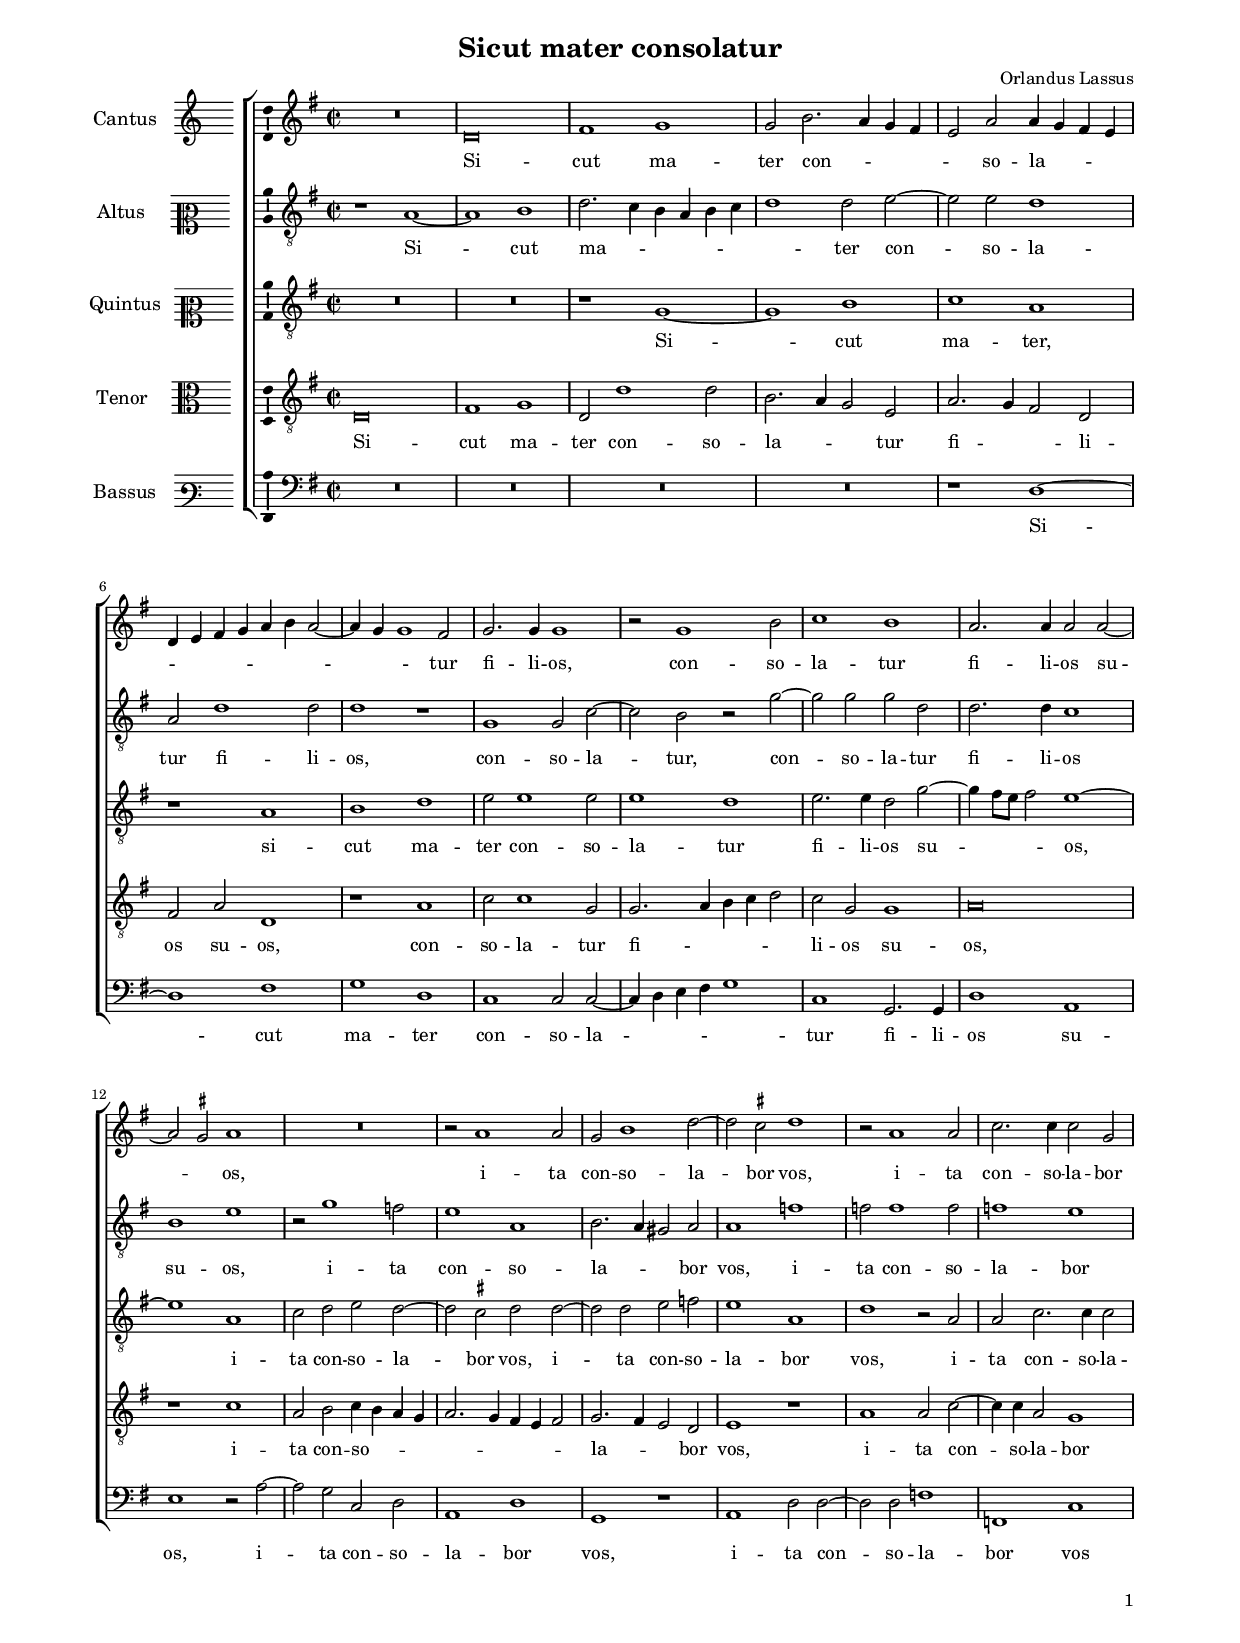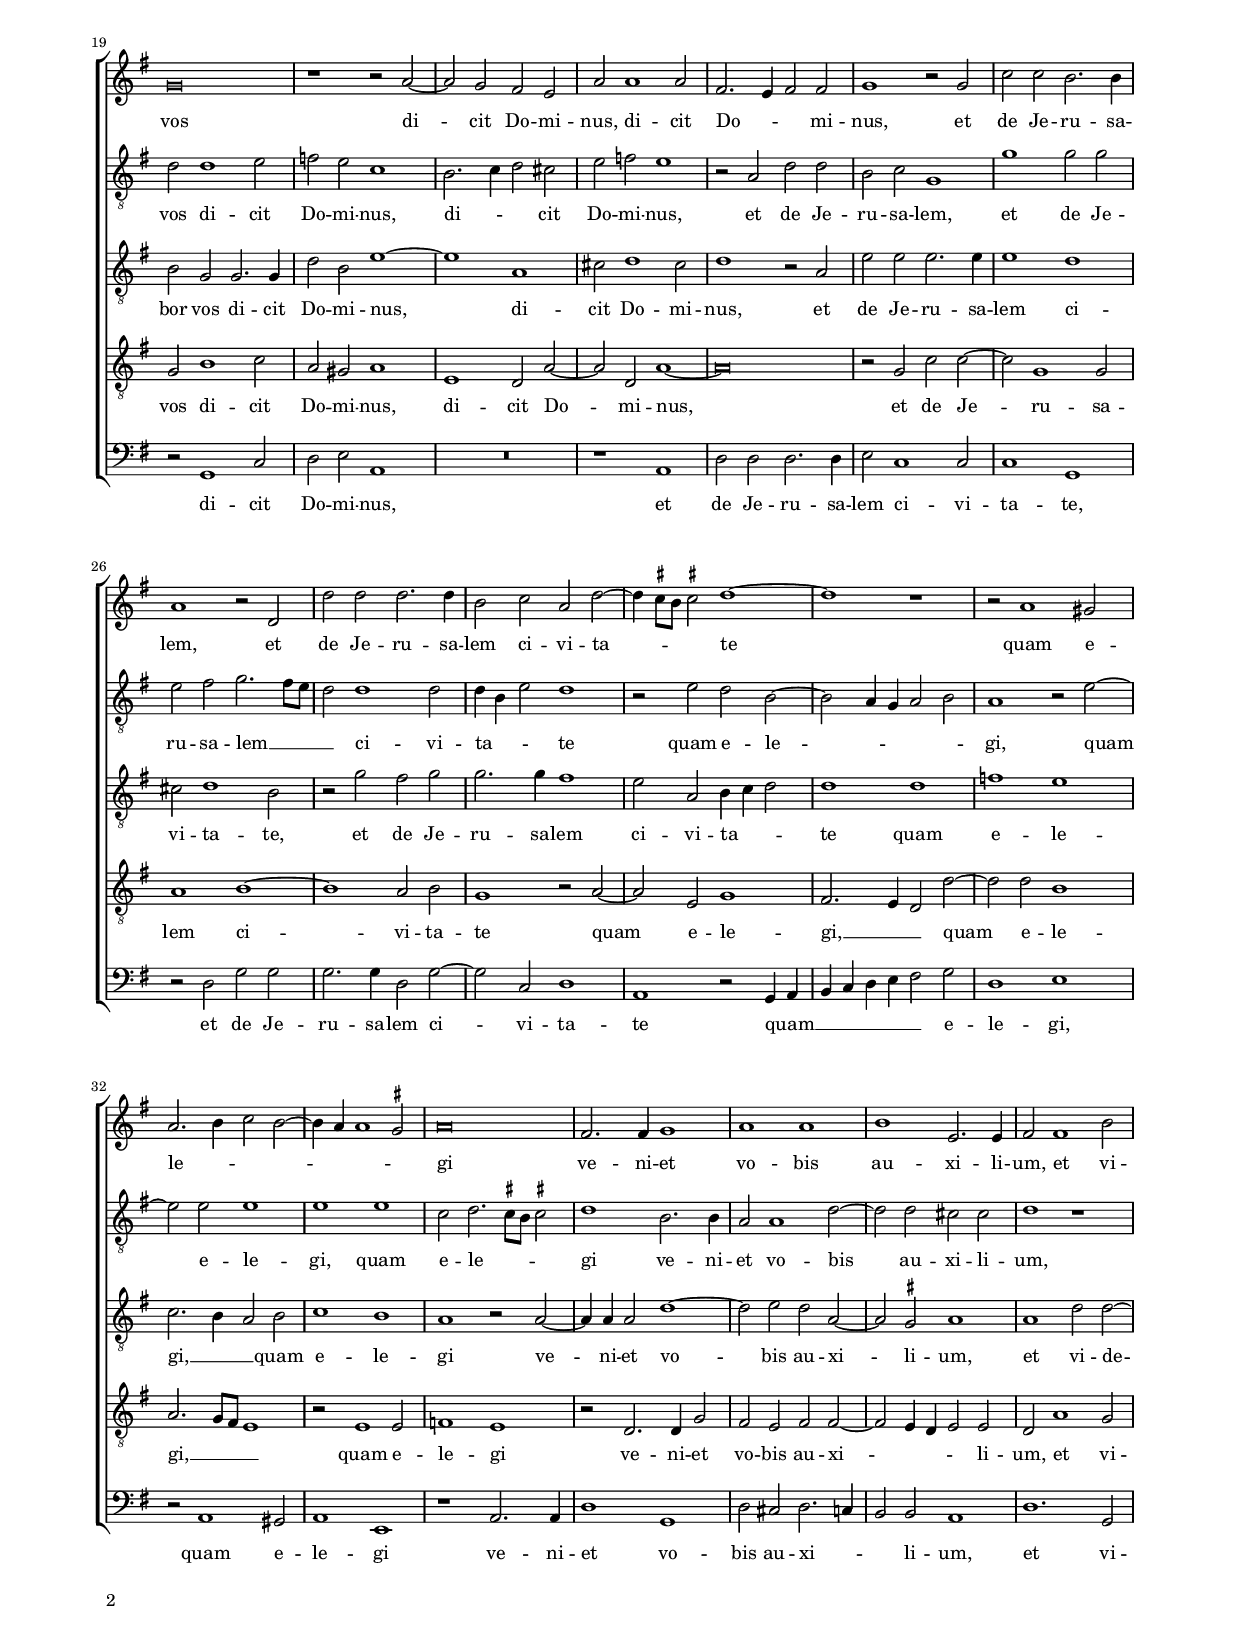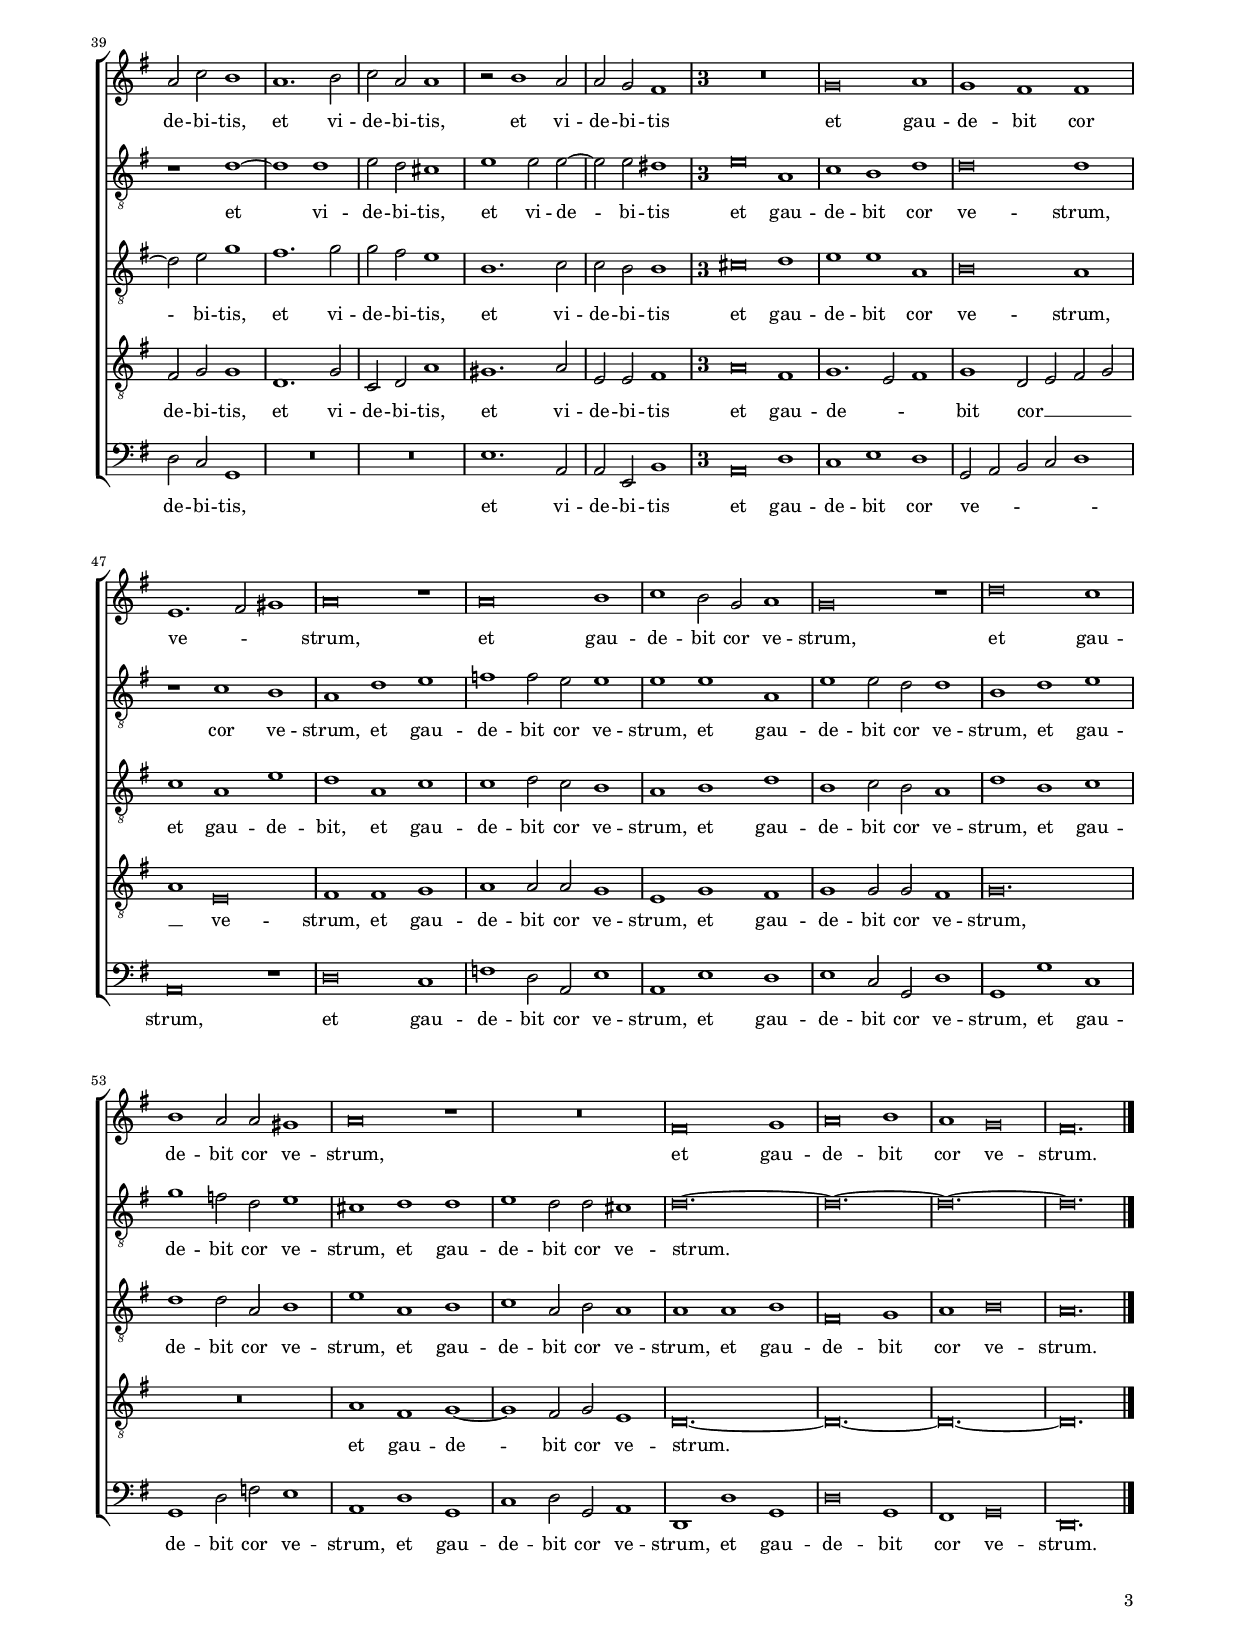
\header
{
  title="Sicut mater consolatur"
  composer="Orlandus Lassus"
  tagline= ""
}

\version "2.24.4"
\include "deutsch.ly"
#(set-global-staff-size 15)
#(ly:set-option 'point-and-click #f)

	
\paper
	{
	top-margin = 1.8 \cm
	bottom-margin = 1.2 \cm
	left-margin = 1.8 \cm
	right-margin = 1.8 \cm
	ragged-bottom = ##f
	ragged-last-bottom = ##t
	print-page-number = ##f
	system-system-spacing = #'((basic-distance . 17) (minimum-distance . 14) (padding . 7) (strechability . 150))
	oddFooterMarkup=\markup   \fill-line { "" \fromproperty #'page:page-number-string }
	evenFooterMarkup=\markup  \fill-line { \fromproperty #'page:page-number-string "" }
	last-bottom-spacing = #'((basic-distance . 12) (minimum-distance . 7) (padding . 4))
	systems-per-page = 3
	page-count = 3
%	min-systems-per-page = 3
	}


global = {
	\key c \major
	\time 2/2 \set Score.measureLength = #(ly:make-moment 2/1)
	\set Score.tempoHideNote = ##t
	\tempo 2 = 90
	\skip 1*2*43
	\time 3/1 \once \override Score.TimeSignature.style = #'single-digit
	\tempo 1 = 135
	\skip 1*3*16 \bar "|."
	}

	ficta = { \once \set suggestAccidentals = ##t }

	forget = #(define-music-function (music) (ly:music?) #{
		\accidentalStyle forget
		$music
		\accidentalStyle default
		#})

		m = \melisma
		me = \melismaEnd


incipitcantus = \markup { \score {
	{
	\set Staff.instrumentName = \markup { \fontsize #1 "Cantus" }
	\key c \major
	\clef violin
	s4 \bar ""
	}
	\layout  {
	raggedright = ##t
	indent = 1.6 \cm
	line-width = 2.6\cm
	\context { \Staff \remove Time_signature_engraver }
	\override Staff.Clef.Y-extent = #'(0 . 0)
	}} \hspace #1 }
	
	  
incipitaltus = \markup { \score {
	{
	\set Staff.instrumentName = \markup { \fontsize #1 "Altus" }
	\key c \major
	\clef mezzosoprano
	s4 \bar ""
	}
	\layout  {
	raggedright = ##t
	indent = 1.6 \cm
	line-width = 2.6\cm
	\context { \Staff \remove Time_signature_engraver }
	\override Staff.Clef.Y-extent = #'(0 . 0)
	}} \hspace #1 }
	  
	  
incipitquintus = \markup { \score {
	{
	\set Staff.instrumentName = \markup { \fontsize #1 "Quintus" }
	\key c \major
	\clef mezzosoprano
	s4 \bar ""
	}
	\layout  {
	raggedright = ##t
	indent = 1.6 \cm
	line-width = 2.6\cm
	\context { \Staff \remove Time_signature_engraver }
	\override Staff.Clef.Y-extent = #'(0 . 0)
	}} \hspace #1 }


incipittenor = \markup { \score {
	{
	\set Staff.instrumentName = \markup { \fontsize #1 "Tenor" }
	\key c \major
	\clef alto
	s4 \bar ""
	}
	\layout  {
	raggedright = ##t
	indent = 1.6 \cm
	line-width = 2.6\cm
	\context { \Staff \remove Time_signature_engraver }
	\override Staff.Clef.Y-extent = #'(0 . 0)
	}} \hspace #1 }
	  
	  
incipitbassus = \markup { \score {
	{
	\set Staff.instrumentName = \markup { \fontsize #1 "Bassus" }
	\key c \major
	\clef varbaritone
	s4 \bar ""
	}
	\layout  {
	raggedright = ##t
	indent = 1.6 \cm
	line-width = 2.6\cm
	\context { \Staff \remove Time_signature_engraver }
	\override Staff.Clef.Y-extent = #'(0 . 0)
	}} \hspace #1 }


cantus =  \relative c''
	{
	R\breve
	g\breve
	h1 c
	c2 e2. \m d4 c h
%5
	a2 \me d d4 \m c h a |
	g4 a h c d e d2~
	d4 c c1 \me h2
	c2. c4 c1
	r2 c1 e2
%10
	f1 e |
	d2. d4 d2 d~
	d2 \m \ficta cis \me d1
	R\breve
	r2 d1 d2
%15
	c2 e1 g2~ |
	g2 \ficta fis g1
	r2 d1 d2
	f2. f4 f2 c
	c\breve
%20
	r1 r2 d~ |
	d2 c h a
	d2 d1 d2
	h2. \m a4 h2 \me h
	c1 r2 c
%25
	f2 f e2. e4 |
	d1 r2 g,
	g'2 g g2. g4
	e2 f d g~
	g4 \m \ficta fis8 e \ficta fis!2 \me g1~
%30
	g1 r |
	r2 d1 cis2
	d2. \m e4 f2 e~
	e4 d d1 \ficta cis2 \me
	d\breve
%35
	h2. h4 c1 |
	d1 d
	e1 a,2. a4
	h2 h1 e2
	d2 f e1
%40
	d1. e2 |
	f2 d d1
	r2 e1 d2
	d2 c h1 | %  here starts 3/1 section
	R\breve.
%45
	c\breve d1 |
	c1 h h
	a1. \m h2 cis1 \me
	d\breve r1
	d\breve e1
%50
	f1 e2 c d1 |
	c\breve r1
	g'\breve f1 \break
	e1 d2 d cis1
	d\breve r1
%55
	R\breve. |
	h\breve c1
	d\breve e1
	d1 c\breve
	h\breve. |
	}


altus =  \relative c'
	{
	r1 d~
	d1 e
	g2. \m f4 e d e f
	g1 \me g2 a~
%5
	a2 a g1 |
	d2 g1 g2
	g1 r
	c,1 c2 f~
	f2 e r c'~
%10
	c2 c c g |
	g2. g4 f1
	e1 a
	r2 c1 b2
	a1 d,
%15
	e2. \m d4 cis2 \me d |
	d1 b'
	b2 b1 b2
	b1 a
	g2 g1 a2
%20
	b2 a f1 |
	e2. \m f4 g2 \me fis
	a2 b a1
	r2 d, g g
	e2 f c1
%25
	c'1 c2 c |
	a2 h c2. \m h8 a
	g2 \me g1 g2
	g4 \m e a2 \me g1
	r2 a g e~
%30
	e2 \m d4 c d2 e \me |
	d1 r2 a'~
	a2 a a1
	a1 a
	f2 g2. \m \ficta fis8 e \ficta fis!2 \me
%35
	g1 e2. e4 |
	d2 d1 g2~
	g2 g fis fis
	g1 r
	r1 g~
%40
	g1 g |
	a2 g fis1
	a1 a2 a~
	a2 a gis1 | % here starts 3/1 section
	a\breve d,1
%45
	f1 e g |
	g\breve g1
	r1 f e
	d1 g a
	b1 b2 a a1
%50
	a1 a d, |
	a'1 a2 g g1
	e1 g a
	c1 b2 g a1
	fis1 g g
%55
	a1 g2 g fis1 |
	g\breve.~
	g\breve.~
	g\breve.~
	g\breve. |
	}


quintus =  \relative c'
	{
	R\breve
	R
	r1 c~
	c1 e
%5
	f1 d |
	r1 d
	e1 g
	a2 a1 a2
	a1 g
%10
	a2. a4 g2 c~ |
	c4 \m h8 a h2 \me a1~
	a1 d,
	f2 g a g~
	g2 \ficta fis g g~
%15
	g2 g a b |
	a1 d,
	g1 r2 d
	d2 f2. f4 f2
	e2 c c2. c4
%20
	g'2 e a1~ |
	a1 d,
	fis2 g1 fis2
	g1 r2 d
	a'2 a a2. a4
%25
	a1 g |
	fis2 g1 e2
	r2 c' h c
	c2. c4 h1
	a2 d, e4 \m f g2 \me
%30
	g1 g |
	b1 a
	f2. \m e4 d2 \me e
	f1 e
	d1 r2 d~
%35
	d4 d d2 g1~ |
	g2 a g d~
	d2 \ficta cis d1 
	d1 g2 g~
	g2 a c1
%40
	h1. c2 |
	c2 h a1
	e1. f2
	f2 e e1 | % here starts 3/1 section
	fis\breve g1
%45
	a1 a d, |
	e\breve d1
	f1 d a'
	g1 d f
	f1 g2 f e1
%50
	d1 e g |
	e1 f2 e d1
	g1 e f
	g1 g2 d e1
	a1 d, e
%55
	f1 d2 e d1 |
	d1 d e
	h\breve c1
	d1 e\breve
	d\breve. |
	}


tenor  =  \relative c'
	{
	g\breve
	h1 c
	g2 g'1 g2
	e2. \m d4 c2 \me a
%5
	d2. \m c4 h2 \me g |
	h2 d g,1
	r1 d'
	f2 f1 c2
	c2. \m d4 e f g2 \me
%10
	f2 c c1 |
	d\breve
	r1 f
	d2 e f4 \m e d c
	d2. c4 h a h2 \me
%15
	c2. \m h4 a2 \me g |
	a1 r
	d1 d2 f~
	f4 f d2 c1
	c2 e1 f2
%20
	d2 cis d1 |
	a1 g2 d'~
	d2 g, d'1~
	d\breve
	r2 c f f~
%25
	f2 c1 c2 |
	d1 e~
	e1 d2 e
	c1 r2 d~
	d2 a c1
%30
	h2. \m a4 g2 \me g'~ |
	g2 g e1
	d2. \m c8 h a1 \me
	r2 a1 a2
	b1 a
%35
	r2 g2. g4 c2 |
	h2 a h h~
	h2 \m a4 g a2 \me a
	g2 d'1 c2
	h2 c c1
%40
	g1. c2 |
	f,2 g d'1
	cis1. d2
	a2 a h1 | % here starts 3/1 section
	d\breve h1
%45
	c1. \m a2 h1 \me |
	c1 g2 \m a h c
	d1 \me a\breve
	h1 h c
	d1 d2 d c1
%50
	a1 c h |
	c1 c2 c h1
	c\breve.
	R\breve.
	d1 h c~
%55
	c1 h2 c a1 |
	g\breve.~
	g\breve.~
	g\breve.~
	g\breve. |
	}


bassus  =  \relative c
	{
	R\breve
	R\breve
	R\breve
	R\breve
%5
	r1 g'~ |
	g1 h
	c1 g
	f1 f2 f~
	f4 \m g a h c1 \me
%10
	f,1 c2. c4 |
	g'1 d
	a'1 r2 d~
	d2 c f, g
	d1 g
%15
	c,1 r |
	d1 g2 g~
	g2 g b1
	b,1 f'
	r2 c1 f2
%20
	g2 a d,1 |
	R\breve
	r1 d
	g2 g g2. g4
	a2 f1 f2
%25
	f1 c |
	r2 g' c c
	c2. c4 g2 c~
	c2 f, g1
	d1 r2 c4 \m d
%30
	e4 f g a h2 \me c |
	g1 a
	r2 d,1 cis2
	d1 a
	r1 d2. d4
%35
	g1 c, |
	g'2 fis g2. \m f4
	e2 \me e d1
	g1. c,2
	g'2 f c1
%40
	R\breve |
	R\breve
	a'1. d,2
	d2 a e'1 | % here starts 3/1 section
	d\breve g1
%45
	f1 a g |
	c,2 \m d e f g1 \me
	d\breve r1
	g\breve f1
	b1 g2 d a'1
%50
	d,1 a' g |
	a1 f2 c g'1
	c,1 c' f, 
	c1 g'2 b a1
	d,1 g c,
%55
	f1 g2 c, d1 |
	g,1 g' c,
	g'\breve c,1
	h1 c\breve
	g\breve. |
	}


lyricscantus = \lyricmode {
	Si -- cut ma -- ter con -- so -- la -- tur fi -- li -- os,
	con -- so -- la -- tur fi -- li -- os su -- os,
	i -- ta con -- so -- la -- bor vos,
	i -- ta con -- so -- la -- bor vos
	di -- cit Do -- mi -- nus,
	di -- cit Do -- mi -- nus,
	et de Je -- ru -- sa -- lem,
	et de Je -- ru -- sa -- lem ci -- vi -- ta -- te quam e -- le -- gi
	ve -- ni -- et vo -- bis au -- xi -- li -- um,
	et vi -- de -- bi -- tis,
	et vi -- de -- bi -- tis,
	et vi -- de -- bi -- tis
	et gau -- de -- bit cor ve -- strum,
	et gau -- de -- bit cor ve -- strum,
	et gau -- de -- bit cor ve -- strum,
	et gau -- de -- bit cor ve -- strum.
	}


lyricsaltus = \lyricmode {
	Si -- cut ma -- ter con -- so -- la -- tur fi -- li -- os,
	con -- so -- la -- tur,
	con -- so -- la -- tur fi -- li -- os su -- os,
	i -- ta con -- so -- la -- bor vos,
	i -- ta con -- so -- la -- bor vos
	di -- cit Do -- mi -- nus,
	di -- cit Do -- mi -- nus,
	et de Je -- ru -- sa -- lem,
	et de Je -- ru -- sa -- lem __ ci -- vi -- ta -- te quam e -- le -- gi,
	quam e -- le -- gi,
	quam e -- le -- gi
	ve -- ni -- et vo -- bis au -- xi -- li -- um,
	et vi -- de -- bi -- tis,
	et vi -- de -- bi -- tis
	et gau -- de -- bit cor ve -- strum,
	cor ve -- strum,
	et gau -- de -- bit cor ve -- strum,
	et gau -- de -- bit cor ve -- strum,
	et gau -- de -- bit cor ve -- strum,
	et gau -- de -- bit cor ve -- strum.
	}


lyricsquintus = \lyricmode {
	Si -- cut ma -- ter,
	si -- cut ma -- ter con -- so -- la -- tur fi -- li -- os su -- os,
	i -- ta con -- so -- la -- bor vos,
	i -- ta con -- so -- la -- bor vos,
	i -- ta con -- so -- la -- bor vos
	di -- cit Do -- mi -- nus,
	di -- cit Do -- mi -- nus,
	et de Je -- ru -- sa -- lem ci -- vi -- ta -- te,
	et de Je -- ru -- sa -- lem ci -- vi -- ta -- te quam e -- le -- gi, __
	quam e -- le -- gi
	ve -- ni -- et vo -- bis au -- xi -- li -- um,
	et vi -- de -- bi -- tis,
	et vi -- de -- bi -- tis,
	et vi -- de -- bi -- tis
	et gau -- de -- bit cor ve -- strum,
	et gau -- de -- bit,
	et gau -- de -- bit cor ve -- strum,
	et gau -- de -- bit cor ve -- strum,
	et gau -- de -- bit cor ve -- strum,
	et gau -- de -- bit cor ve -- strum,
	et gau -- de -- bit cor ve -- strum.
	}


lyricstenor = \lyricmode {
	Si -- cut ma -- ter con -- so -- la -- tur fi -- li -- os su -- os,
	con -- so -- la -- tur fi -- li -- os su -- os,
	i -- ta con -- so -- la -- bor vos,
	i -- ta con -- so -- la -- bor vos
	di -- cit Do -- mi -- nus,
	di -- cit Do -- mi -- nus,
	et de Je -- ru -- sa -- lem ci -- vi -- ta -- te quam e -- le -- gi, __
	quam e -- le -- gi, __
	quam e -- le -- gi
	ve -- ni -- et vo -- bis au -- xi -- li -- um,
	et vi -- de -- bi -- tis,
	et vi -- de -- bi -- tis,
	et vi -- de -- bi -- tis
	et gau -- de -- bit cor __ ve -- strum,
	et gau -- de -- bit cor ve -- strum,
	et gau -- de -- bit cor ve -- strum,
	et gau -- de -- bit cor ve -- strum.
	}


lyricsbassus = \lyricmode {
	Si -- cut ma -- ter con -- so -- la -- tur fi -- li -- os su -- os,
	i -- ta con -- so -- la -- bor vos,
	i -- ta con -- so -- la -- bor vos
	di -- cit Do -- mi -- nus,
	et de Je -- ru -- sa -- lem ci -- vi -- ta -- te,
	et de Je -- ru -- sa -- lem ci -- vi -- ta -- te quam __ e -- le -- gi,
	quam e -- le -- gi
	ve -- ni -- et vo -- bis au -- xi -- li -- um,
	et vi -- de -- bi -- tis,
	et vi -- de -- bi -- tis
	et gau -- de -- bit cor ve -- strum,
	et gau -- de -- bit cor ve -- strum,
	et gau -- de -- bit cor ve -- strum,
	et gau -- de -- bit cor ve -- strum,
	et gau -- de -- bit cor ve -- strum,
	et gau -- de -- bit cor ve -- strum.
	}


\score
{  
	\transpose c g, {
	\new ChoirStaff \with { \override StaffGrouper.staff-staff-spacing.basic-distance = #12 }
	<<

	\new Staff << \global
	\new Voice="v1" {
		\set Staff.instrumentName=\incipitcantus
		\set Staff.midiInstrument = "reed organ"
		\clef violin
		\cantus }
	\new Lyrics \lyricsto "v1" {\lyricscantus }
	>>


	\new Staff << \global
	\new Voice="v2" {
		\set Staff.instrumentName=\incipitaltus
		\set Staff.midiInstrument = "reed organ"
		\clef "G_8" % violin
		\altus}
	\new Lyrics \lyricsto "v2" {\lyricsaltus }
	>>


	\new Staff << \global
	\new Voice="v5" {
		\set Staff.instrumentName=\incipitquintus
		\set Staff.midiInstrument = "reed organ"
		\clef "G_8" % violin
		\quintus}
	\new Lyrics \lyricsto "v5" {\lyricsquintus }
	>>


	\new Staff << \global
	\new Voice="v3" {
		\set Staff.instrumentName=\incipittenor
		\set Staff.midiInstrument = "reed organ"
		\clef "G_8"
		\tenor }
	\new Lyrics \lyricsto "v3" {\lyricstenor }
	>>


	\new Staff << \global
	\new Voice="v4" {
		\set Staff.instrumentName=\incipitbassus
		\set Staff.midiInstrument = "reed organ"
		\clef bass 
		\bassus }
	\new Lyrics \lyricsto "v4" {\lyricsbassus}
	>>

	>>
	} % transpose

	\layout
	{
	indent = 2.5\cm
	\context { \Lyrics \override VerticalAxisGroup.nonstaff-relatedstaff-spacing.padding = #1.4 }
%	\context { \Lyrics \override LyricText.font-size = #1 }
	\context { \Staff \consists Ambitus_engraver }
	\context { \Score \override BarNumber.padding = #2 }
	\context { \Voice \override NoteHead.style = #'baroque }
	}

\midi
	{
	}
	
}


% EOF
